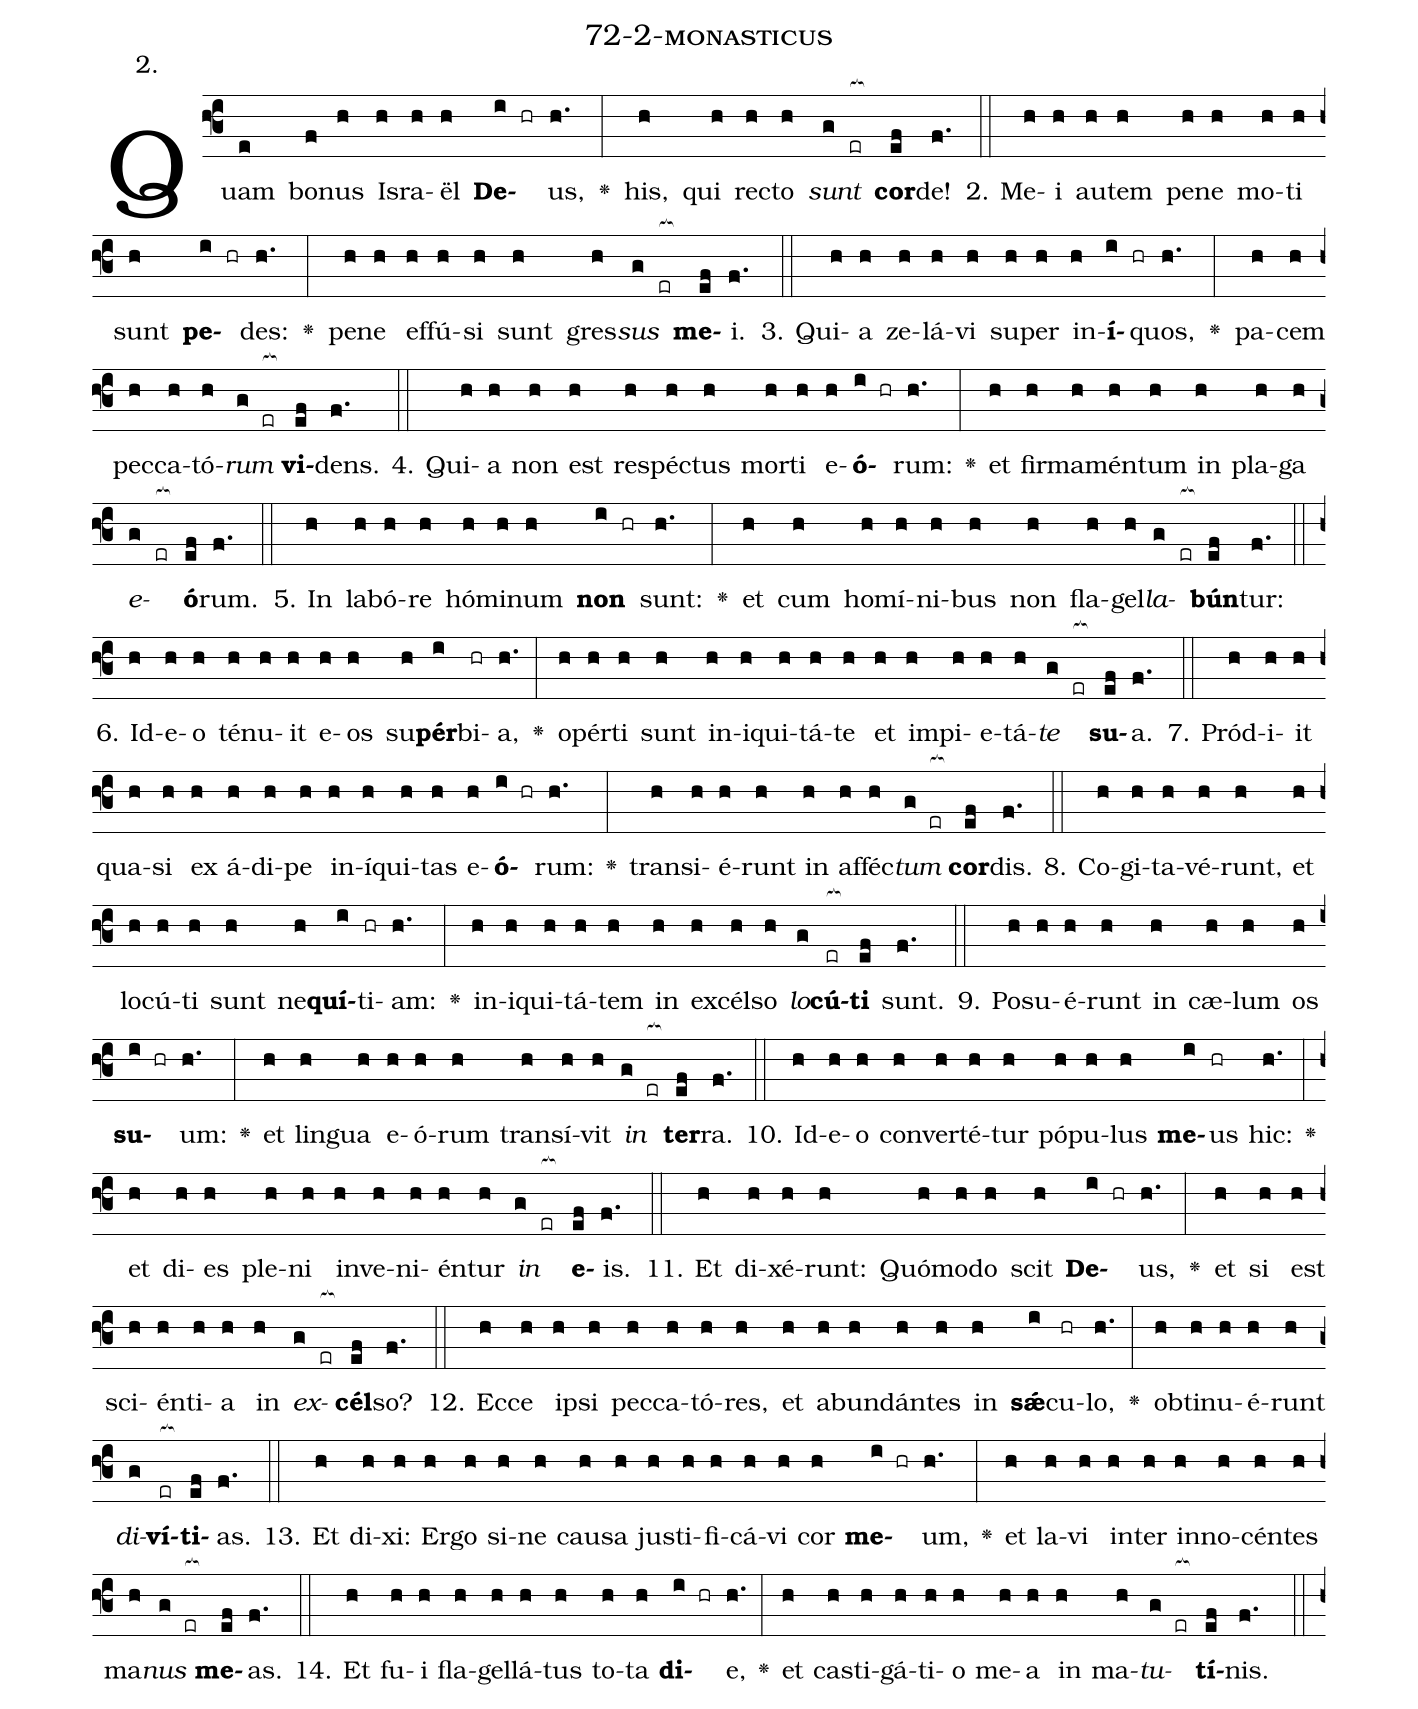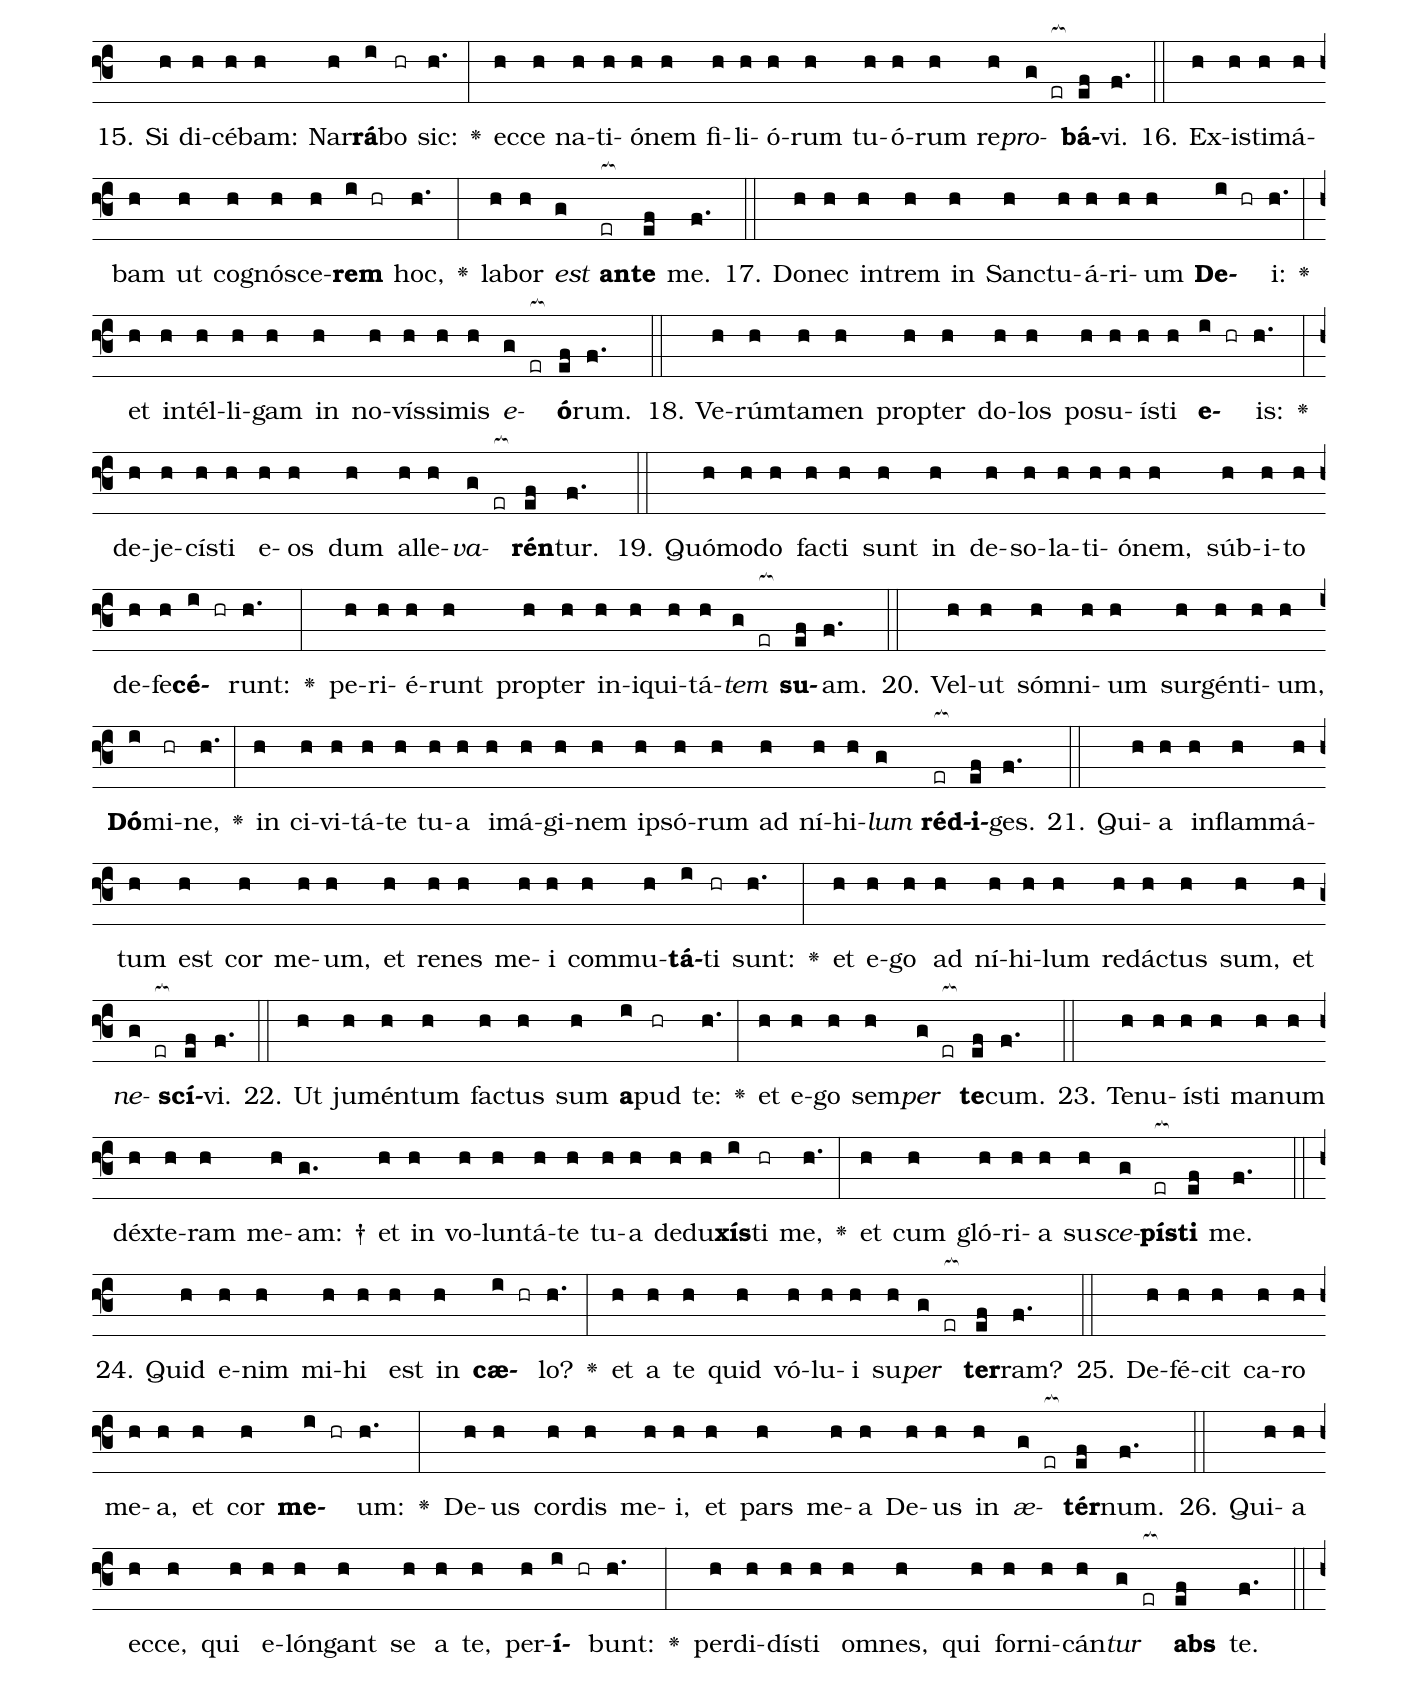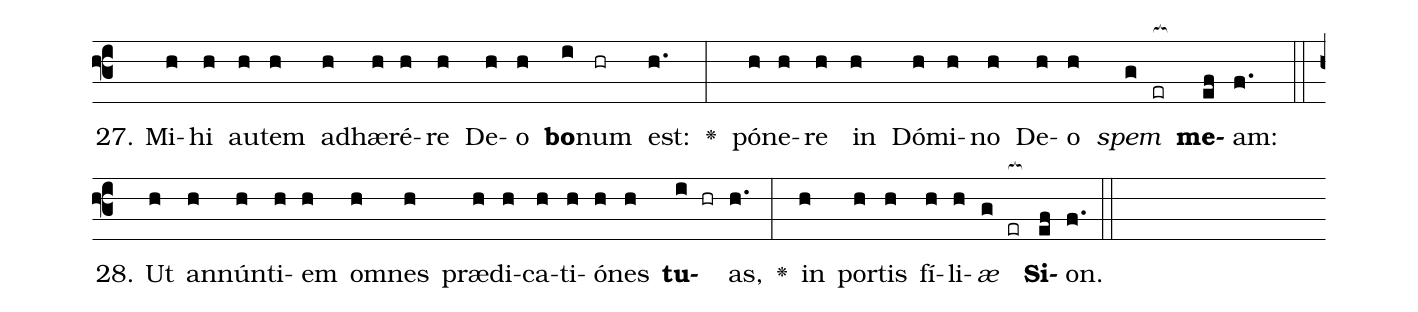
name: 72-2-monasticus;
annotation: 2.;
%%
(f3)Quam(e) bo(f)nus(h) Is(h)ra(h)ël(h) <b>De</b>(i hr)us,(h.) <v>\greheightstar</v>(:) his,(h) qui(h) rec(h)to(h) <i>sunt</i>(g er[ocb:1{]) <b>cor</b>(ef[ocb:0}])de!(f.) (::)
2. Me(h)i(h) au(h)tem(h) pe(h)ne(h) mo(h)ti(h) sunt(h) <b>pe</b>(i hr)des:(h.) <v>\greheightstar</v>(:) pe(h)ne(h) ef(h)fú(h)si(h) sunt(h) gres(h)<i>sus</i>(g er[ocb:1{]) <b>me</b>(ef[ocb:0}])i.(f.) (::)
3. Qui(h)a(h) ze(h)lá(h)vi(h) su(h)per(h) in(h)<b>í</b>(i hr)quos,(h.) <v>\greheightstar</v>(:) pa(h)cem(h) pec(h)ca(h)tó(h)<i>rum</i>(g er[ocb:1{]) <b>vi</b>(ef[ocb:0}])dens.(f.) (::)
4. Qui(h)a(h) non(h) est(h) re(h)spéc(h)tus(h) mor(h)ti(h) e(h)<b>ó</b>(i hr)rum:(h.) <v>\greheightstar</v>(:) et(h) fir(h)ma(h)mén(h)tum(h) in(h) pla(h)ga(h) <i>e</i>(g er[ocb:1{])<b>ó</b>(ef[ocb:0}])rum.(f.) (::)
5. In(h) la(h)bó(h)re(h) hó(h)mi(h)num(h) <b>non</b>(i hr) sunt:(h.) <v>\greheightstar</v>(:) et(h) cum(h) ho(h)mí(h)ni(h)bus(h) non(h) fla(h)gel(h)<i>la</i>(g er[ocb:1{])<b>bún</b>(ef[ocb:0}])tur:(f.) (::)
6. Id(h)e(h)o(h) té(h)nu(h)it(h) e(h)os(h) su(h)<b>pér</b>(i)bi(hr)a,(h.) <v>\greheightstar</v>(:) o(h)pér(h)ti(h) sunt(h) in(h)i(h)qui(h)tá(h)te(h) et(h) im(h)pi(h)e(h)tá(h)<i>te</i>(g er[ocb:1{]) <b>su</b>(ef[ocb:0}])a.(f.) (::)
7. Pród(h)i(h)it(h) qua(h)si(h) ex(h) á(h)di(h)pe(h) in(h)í(h)qui(h)tas(h) e(h)<b>ó</b>(i hr)rum:(h.) <v>\greheightstar</v>(:) trans(h)i(h)é(h)runt(h) in(h) af(h)féc(h)<i>tum</i>(g er[ocb:1{]) <b>cor</b>(ef[ocb:0}])dis.(f.) (::)
8. Co(h)gi(h)ta(h)vé(h)runt,(h) et(h) lo(h)cú(h)ti(h) sunt(h) ne(h)<b>quí</b>(i)ti(hr)am:(h.) <v>\greheightstar</v>(:) in(h)i(h)qui(h)tá(h)tem(h) in(h) ex(h)cél(h)so(h) <i>lo</i>(g)<b>cú</b>(er[ocb:1{])<b>ti</b>(ef[ocb:0}]) sunt.(f.) (::)
9. Po(h)su(h)é(h)runt(h) in(h) cæ(h)lum(h) os(h) <b>su</b>(i hr)um:(h.) <v>\greheightstar</v>(:) et(h) lin(h)gua(h) e(h)ó(h)rum(h) trans(h)í(h)vit(h) <i>in</i>(g er[ocb:1{]) <b>ter</b>(ef[ocb:0}])ra.(f.) (::)
10. Id(h)e(h)o(h) con(h)ver(h)té(h)tur(h) pó(h)pu(h)lus(h) <b>me</b>(i)us(hr) hic:(h.) <v>\greheightstar</v>(:) et(h) di(h)es(h) ple(h)ni(h) in(h)ve(h)ni(h)én(h)tur(h) <i>in</i>(g er[ocb:1{]) <b>e</b>(ef[ocb:0}])is.(f.) (::)
11. Et(h) di(h)xé(h)runt:(h) Quó(h)mo(h)do(h) scit(h) <b>De</b>(i hr)us,(h.) <v>\greheightstar</v>(:) et(h) si(h) est(h) sci(h)én(h)ti(h)a(h) in(h) <i>ex</i>(g er[ocb:1{])<b>cél</b>(ef[ocb:0}])so?(f.) (::)
12. Ec(h)ce(h) ip(h)si(h) pec(h)ca(h)tó(h)res,(h) et(h) ab(h)un(h)dán(h)tes(h) in(h) <b>sǽ</b>(i)cu(hr)lo,(h.) <v>\greheightstar</v>(:) ob(h)ti(h)nu(h)é(h)runt(h) <i>di</i>(g)<b>ví</b>(er[ocb:1{])<b>ti</b>(ef[ocb:0}])as.(f.) (::)
13. Et(h) di(h)xi:(h) Er(h)go(h) si(h)ne(h) cau(h)sa(h) jus(h)ti(h)fi(h)cá(h)vi(h) cor(h) <b>me</b>(i hr)um,(h.) <v>\greheightstar</v>(:) et(h) la(h)vi(h) in(h)ter(h) in(h)no(h)cén(h)tes(h) ma(h)<i>nus</i>(g er[ocb:1{]) <b>me</b>(ef[ocb:0}])as.(f.) (::)
14. Et(h) fu(h)i(h) fla(h)gel(h)lá(h)tus(h) to(h)ta(h) <b>di</b>(i hr)e,(h.) <v>\greheightstar</v>(:) et(h) cas(h)ti(h)gá(h)ti(h)o(h) me(h)a(h) in(h) ma(h)<i>tu</i>(g er[ocb:1{])<b>tí</b>(ef[ocb:0}])nis.(f.) (::)
15. Si(h) di(h)cé(h)bam:(h) Nar(h)<b>rá</b>(i)bo(hr) sic:(h.) <v>\greheightstar</v>(:) ec(h)ce(h) na(h)ti(h)ó(h)nem(h) fi(h)li(h)ó(h)rum(h) tu(h)ó(h)rum(h) re(h)<i>pro</i>(g er[ocb:1{])<b>bá</b>(ef[ocb:0}])vi.(f.) (::)
16. Ex(h)is(h)ti(h)má(h)bam(h) ut(h) co(h)gnó(h)sce(h)<b>rem</b>(i hr) hoc,(h.) <v>\greheightstar</v>(:) la(h)bor(h) <i>est</i>(g) <b>an</b>(er[ocb:1{])<b>te</b>(ef[ocb:0}]) me.(f.) (::)
17. Do(h)nec(h) in(h)trem(h) in(h) Sanc(h)tu(h)á(h)ri(h)um(h) <b>De</b>(i hr)i:(h.) <v>\greheightstar</v>(:) et(h) in(h)tél(h)li(h)gam(h) in(h) no(h)vís(h)si(h)mis(h) <i>e</i>(g er[ocb:1{])<b>ó</b>(ef[ocb:0}])rum.(f.) (::)
18. Ve(h)rúm(h)ta(h)men(h) prop(h)ter(h) do(h)los(h) po(h)su(h)ís(h)ti(h) <b>e</b>(i hr)is:(h.) <v>\greheightstar</v>(:) de(h)je(h)cís(h)ti(h) e(h)os(h) dum(h) al(h)le(h)<i>va</i>(g er[ocb:1{])<b>rén</b>(ef[ocb:0}])tur.(f.) (::)
19. Quó(h)mo(h)do(h) fac(h)ti(h) sunt(h) in(h) de(h)so(h)la(h)ti(h)ó(h)nem,(h) súb(h)i(h)to(h) de(h)fe(h)<b>cé</b>(i hr)runt:(h.) <v>\greheightstar</v>(:) pe(h)ri(h)é(h)runt(h) prop(h)ter(h) in(h)i(h)qui(h)tá(h)<i>tem</i>(g er[ocb:1{]) <b>su</b>(ef[ocb:0}])am.(f.) (::)
20. Vel(h)ut(h) sóm(h)ni(h)um(h) sur(h)gén(h)ti(h)um,(h) <b>Dó</b>(i)mi(hr)ne,(h.) <v>\greheightstar</v>(:) in(h) ci(h)vi(h)tá(h)te(h) tu(h)a(h) i(h)má(h)gi(h)nem(h) ip(h)só(h)rum(h) ad(h) ní(h)hi(h)<i>lum</i>(g) <b>réd</b>(er[ocb:1{])<b>i</b>(ef[ocb:0}])ges.(f.) (::)
21. Qui(h)a(h) in(h)flam(h)má(h)tum(h) est(h) cor(h) me(h)um,(h) et(h) re(h)nes(h) me(h)i(h) com(h)mu(h)<b>tá</b>(i)ti(hr) sunt:(h.) <v>\greheightstar</v>(:) et(h) e(h)go(h) ad(h) ní(h)hi(h)lum(h) red(h)ác(h)tus(h) sum,(h) et(h) <i>ne</i>(g er[ocb:1{])<b>scí</b>(ef[ocb:0}])vi.(f.) (::)
22. Ut(h) ju(h)mén(h)tum(h) fac(h)tus(h) sum(h) <b>a</b>(i)pud(hr) te:(h.) <v>\greheightstar</v>(:) et(h) e(h)go(h) sem(h)<i>per</i>(g er[ocb:1{]) <b>te</b>(ef[ocb:0}])cum.(f.) (::)
23. Te(h)nu(h)ís(h)ti(h) ma(h)num(h) déx(h)te(h)ram(h) me(h)am: †(g.) et(h) in(h) vo(h)lun(h)tá(h)te(h) tu(h)a(h) de(h)du(h)<b>xís</b>(i)ti(hr) me,(h.) <v>\greheightstar</v>(:) et(h) cum(h) gló(h)ri(h)a(h) su(h)<i>sce</i>(g)<b>pís</b>(er[ocb:1{])<b>ti</b>(ef[ocb:0}]) me.(f.) (::)
24. Quid(h) e(h)nim(h) mi(h)hi(h) est(h) in(h) <b>cæ</b>(i hr)lo?(h.) <v>\greheightstar</v>(:) et(h) a(h) te(h) quid(h) vó(h)lu(h)i(h) su(h)<i>per</i>(g er[ocb:1{]) <b>ter</b>(ef[ocb:0}])ram?(f.) (::)
25. De(h)fé(h)cit(h) ca(h)ro(h) me(h)a,(h) et(h) cor(h) <b>me</b>(i hr)um:(h.) <v>\greheightstar</v>(:) De(h)us(h) cor(h)dis(h) me(h)i,(h) et(h) pars(h) me(h)a(h) De(h)us(h) in(h) <i>æ</i>(g er[ocb:1{])<b>tér</b>(ef[ocb:0}])num.(f.) (::)
26. Qui(h)a(h) ec(h)ce,(h) qui(h) e(h)lón(h)gant(h) se(h) a(h) te,(h) per(h)<b>í</b>(i hr)bunt:(h.) <v>\greheightstar</v>(:) per(h)di(h)dís(h)ti(h) om(h)nes,(h) qui(h) for(h)ni(h)cán(h)<i>tur</i>(g er[ocb:1{]) <b>abs</b>(ef[ocb:0}]) te.(f.) (::)
27. Mi(h)hi(h) au(h)tem(h) ad(h)hæ(h)ré(h)re(h) De(h)o(h) <b>bo</b>(i)num(hr) est:(h.) <v>\greheightstar</v>(:) pó(h)ne(h)re(h) in(h) Dó(h)mi(h)no(h) De(h)o(h) <i>spem</i>(g er[ocb:1{]) <b>me</b>(ef[ocb:0}])am:(f.) (::)
28. Ut(h) an(h)nún(h)ti(h)em(h) om(h)nes(h) præ(h)di(h)ca(h)ti(h)ó(h)nes(h) <b>tu</b>(i hr)as,(h.) <v>\greheightstar</v>(:) in(h) por(h)tis(h) fí(h)li(h)<i>æ</i>(g er[ocb:1{]) <b>Si</b>(ef[ocb:0}])on.(f.) (::)
